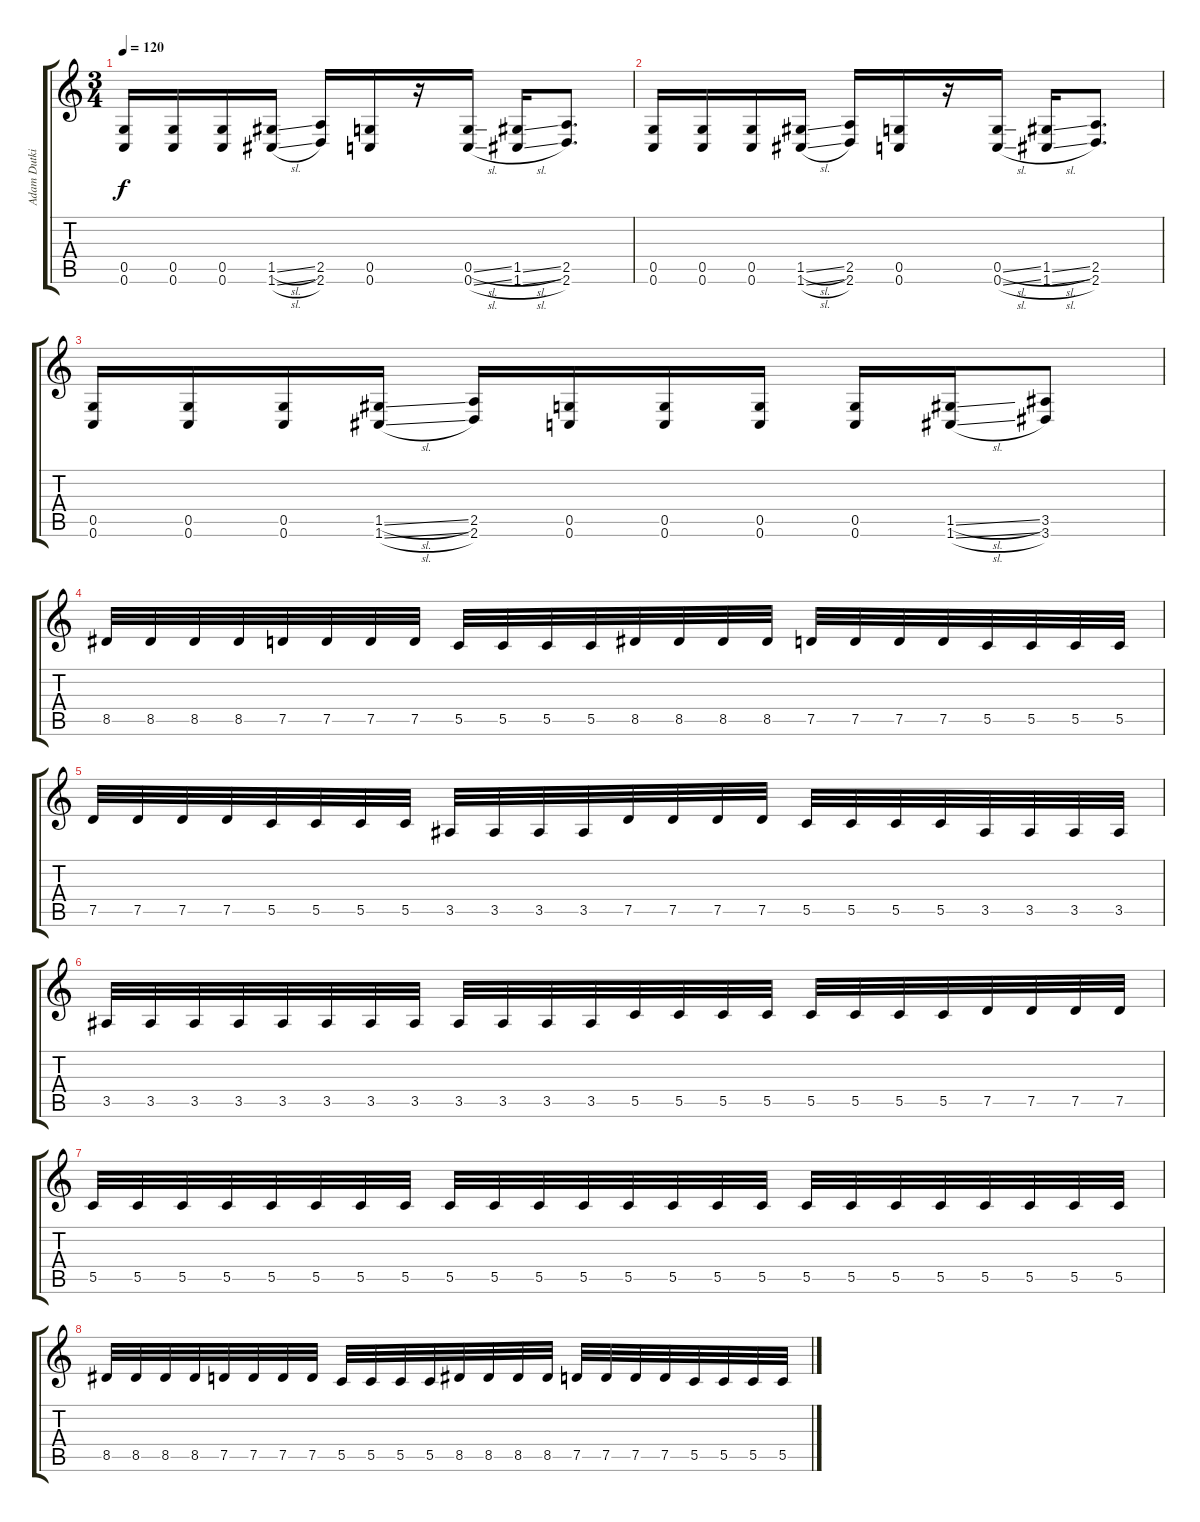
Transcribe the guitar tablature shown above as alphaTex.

\track ("Adam Dutkiewicz Rhythm" "Adam Dutki") {instrument distortionguitar}
\staff {score tabs}
\tuning (D4 A3 F3 C3 G2 C2) {hide}
\ts (3 4)
\tempo 120
\clef g2
\ks c
(0.5 0.6).16{dy f} (0.5 0.6).16 (0.5 0.6).16 (1.5{sl} 1.6{sl}).16 (2.5 2.6).16 (0.5 0.6).16 r.16 (0.5{sl} 0.6{sl}).16 (1.5{sl} 1.6{sl}).16 (2.5 2.6).8{d} |
(0.5 0.6).16 (0.5 0.6).16 (0.5 0.6).16 (1.5{sl} 1.6{sl}).16 (2.5 2.6).16 (0.5 0.6).16 r.16 (0.5{sl} 0.6{sl}).16 (1.5{sl} 1.6{sl}).16 (2.5 2.6).8{d} |
(0.5 0.6).16 (0.5 0.6).16 (0.5 0.6).16 (1.5{sl} 1.6{sl}).16 (2.5 2.6).16 (0.5 0.6).16 (0.5 0.6).16 (0.5 0.6).16 (0.5 0.6).16 (1.5{sl} 1.6{sl}).16 (3.5 3.6).8 |
8.5.32 8.5.32 8.5.32 8.5.32 7.5.32 7.5.32 7.5.32 7.5.32 5.5.32 5.5.32 5.5.32 5.5.32 8.5.32 8.5.32 8.5.32 8.5.32 7.5.32 7.5.32 7.5.32 7.5.32 5.5.32 5.5.32 5.5.32 5.5.32 |
7.5.32 7.5.32 7.5.32 7.5.32 5.5.32 5.5.32 5.5.32 5.5.32 3.5.32 3.5.32 3.5.32 3.5.32 7.5.32 7.5.32 7.5.32 7.5.32 5.5.32 5.5.32 5.5.32 5.5.32 3.5.32 3.5.32 3.5.32 3.5.32 |
3.5.32 3.5.32 3.5.32 3.5.32 3.5.32 3.5.32 3.5.32 3.5.32 3.5.32 3.5.32 3.5.32 3.5.32 5.5.32 5.5.32 5.5.32 5.5.32 5.5.32 5.5.32 5.5.32 5.5.32 7.5.32 7.5.32 7.5.32 7.5.32 |
5.5.32 5.5.32 5.5.32 5.5.32 5.5.32 5.5.32 5.5.32 5.5.32 5.5.32 5.5.32 5.5.32 5.5.32 5.5.32 5.5.32 5.5.32 5.5.32 5.5.32 5.5.32 5.5.32 5.5.32 5.5.32 5.5.32 5.5.32 5.5.32 |
8.5.32 8.5.32 8.5.32 8.5.32 7.5.32 7.5.32 7.5.32 7.5.32 5.5.32 5.5.32 5.5.32 5.5.32 8.5.32 8.5.32 8.5.32 8.5.32 7.5.32 7.5.32 7.5.32 7.5.32 5.5.32 5.5.32 5.5.32 5.5.32
